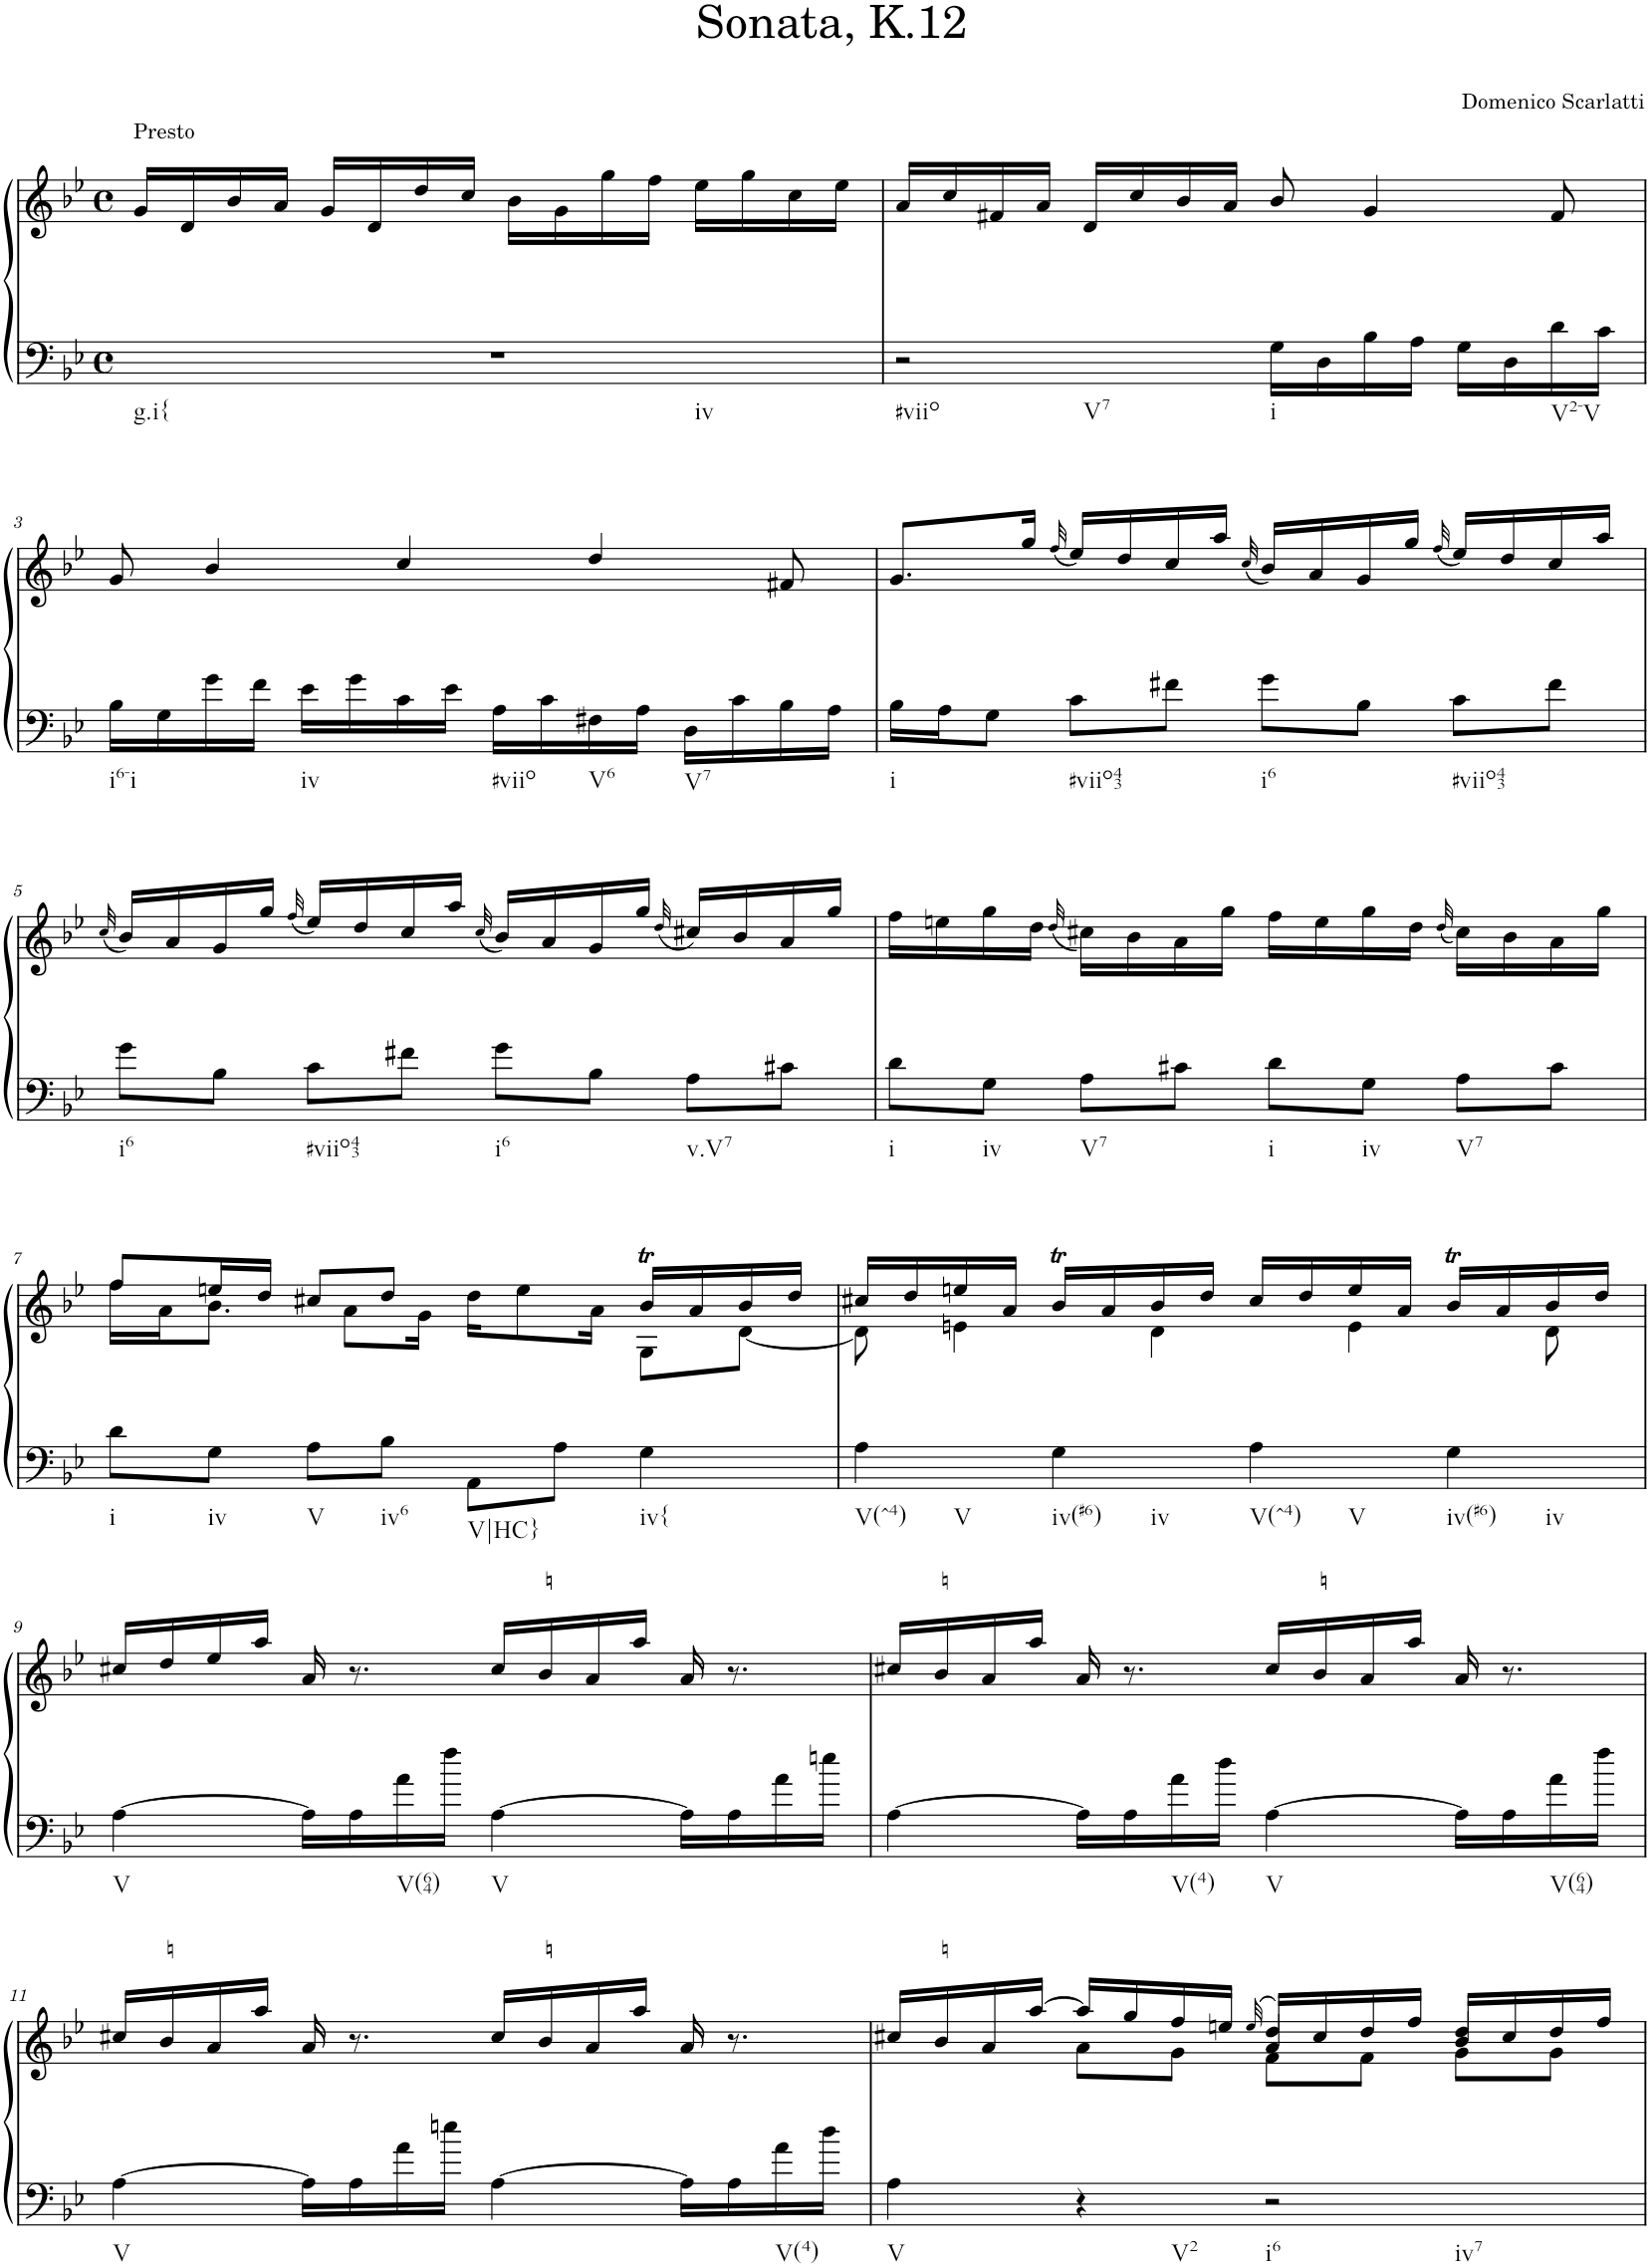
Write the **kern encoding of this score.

**kern	**kern
*part1	*part1
*staff2	*staff1
*I"Piano	*
*I'Pno.	*
*clefF4	*clefG2
*k[b-e-]	*k[b-e-]
*M4/4	*M4/4
*met(c)	*met(c)
=1	=1
!	!LO:TX:a:t=Presto
!LO:TX:b:t=g.i{	!
!LO:TX:b:t=iv	!
1r	16g/LL
.	16d/
.	16b-/
.	16a/JJ
.	16g/LL
.	16d/
.	16dd/
.	16cc/JJ
.	16b-\LL
.	16g\
.	16gg\
.	16ff\JJ
.	16ee-\LL
.	16gg\
.	16cc\
.	16ee-\JJ
=2	=2
!LO:TX:b:t=#viio	!
!LO:TX:b:t=V7	!
2r	16a/LL
.	16cc/
.	16f#X/
.	16a/JJ
.	16d/LL
.	16cc/
.	16b-/
.	16a/JJ
!LO:TX:b:t=i	!
16G\LL	8b-/
16D\	.
16B-\	4g/
16A\JJ	.
16G\LL	.
16D\	.
!LO:TX:b:t=V2-V	!
16d\	8f#/
16c\JJ	.
!!LO:LB:g=z
=3	=3
!LO:TX:b:t=i6-i	!
16B-\LL	8g/
16G\	.
16g\	4b-/
16f\JJ	.
!LO:TX:b:t=iv	!
16e-\LL	.
16g\	.
16c\	4cc/
16e-\JJ	.
!LO:TX:b:t=#viio	!
16A\LL	.
16c\	.
!LO:TX:b:t=V6	!
16F#X\	4dd/
16A\JJ	.
!LO:TX:b:t=V7	!
16D\LL	.
16c\	.
16B-\	8f#X/
16A\JJ	.
=4	=4
!LO:TX:b:t=i	!
16B-\LL	8.g/L
16A\J	.
8G\J	.
.	16gg/Jk
.	(32qff/
!LO:TX:b:t=#viio43	!
8c\L	16ee-/LL)
.	16dd/
8f#X\J	16cc/
.	16aa/JJ
.	(32qcc/
!LO:TX:b:t=i6	!
8g\L	16b-/LL)
.	16a/
8B-\J	16g/
.	16gg/JJ
.	(32qff/
!LO:TX:b:t=#viio43	!
8c\L	16ee-/LL)
.	16dd/
8f#\J	16cc/
.	16aa/JJ
!!LO:LB:g=z
=5	=5
.	(32qcc/
!LO:TX:b:t=i6	!
8g\L	16b-/LL)
.	16a/
8B-\J	16g/
.	16gg/JJ
.	(32qff/
!LO:TX:b:t=#viio43	!
8c\L	16ee-/LL)
.	16dd/
8f#X\J	16cc/
.	16aa/JJ
.	(32qcc/
!LO:TX:b:t=i6	!
8g\L	16b-/LL)
.	16a/
8B-\J	16g/
.	16gg/JJ
.	(32qdd/
!LO:TX:b:t=v.V7	!
8A\L	16cc#X/LL)
.	16b-/
8c#X\J	16a/
.	16gg/JJ
=6	=6
!LO:TX:b:t=i	!
8d\L	16ff\LL
.	16een\
!LO:TX:b:t=iv	!
8G\J	16gg\
.	16dd\JJ
.	(32qdd/
!LO:TX:b:t=V7	!
8A\L	16cc#X\LL)
.	16b-\
8c#X\J	16a\
.	16gg\JJ
!LO:TX:b:t=i	!
8d\L	16ff\LL
.	16ee\
!LO:TX:b:t=iv	!
8G\J	16gg\
.	16dd\JJ
.	(32qdd/
!LO:TX:b:t=V7	!
8A\L	16cc#\LL)
.	16b-\
8c#\J	16a\
.	16gg\JJ
!!LO:LB:g=z
=7	=7
*	*^
!LO:TX:b:t=i	!	!
8d\L	8ff/L	16ff\LL
.	.	16a\J
!LO:TX:b:t=iv	!	!
8G\J	16een/L	8.b-\J
.	16dd/JJ	.
!LO:TX:b:t=V	!	!
8A\L	8cc#X/L	.
.	.	8a\L
!LO:TX:b:t=iv6	!	!
8B-\J	8dd/J	.
.	.	16g\Jk
!LO:TX:b:t=V|HC}	!	!
8AA\L	16dd\KL	4ryy
.	8ee\	.
8A\J	.	.
.	16a\Jk	.
!LO:TX:b:t=iv{	!	!
4G\	16b-T/LL	8G\L
.	16a/	.
.	16b-/	[8d\J
.	16dd/JJ	.
=8	=8	=8
!LO:TX:b:t=V(^4)	!	!
!LO:TX:b:t=V	!	!
4A\	16cc#X/LL	8d\]
.	16dd/	.
.	16een/	4en\
.	16a/JJ	.
!LO:TX:b:t=iv(#6)	!	!
!LO:TX:b:t=iv	!	!
4G\	16b-T/LL	.
.	16a/	.
.	16b-/	4d\
.	16dd/JJ	.
!LO:TX:b:t=V(^4)	!	!
!LO:TX:b:t=V	!	!
4A\	16cc#/LL	.
.	16dd/	.
.	16ee/	4e\
.	16a/JJ	.
!LO:TX:b:t=iv(#6)	!	!
!LO:TX:b:t=iv	!	!
4G\	16b-T/LL	.
.	16a/	.
.	16b-/	8d\
.	16dd/JJ	.
*	*v	*v
!!LO:LB:g=z
=9	=9
!LO:TX:b:t=V	!
[4A\	16cc#X/LL
.	16dd/
.	16ee-/
.	16aa/JJ
16A\LL]	16a/
16A\	8.r
!LO:TX:b:t=V(64)	!
16a\	.
16ff\JJ	.
!LO:TX:b:t=V	!
[4A\	16cc#/LL
!	!LO:TX:a:t=♮
.	16b-/
.	16a/
.	16aa/JJ
16A\LL]	16a/
16A\	8.r
16a\	.
16een\JJ	.
=10	=10
[4A\	16cc#X/LL
!	!LO:TX:a:t=♮
.	16b-/
.	16a/
.	16aa/JJ
16A\LL]	16a/
16A\	8.r
!LO:TX:b:t=V(4)	!
16a\	.
16dd\JJ	.
!LO:TX:b:t=V	!
[4A\	16cc#/LL
!	!LO:TX:a:t=♮
.	16b-/
.	16a/
.	16aa/JJ
16A\LL]	16a/
16A\	8.r
!LO:TX:b:t=V(64)	!
16a\	.
16ff\JJ	.
!!LO:LB:g=z
=11	=11
!LO:TX:b:t=V	!
[4A\	16cc#X/LL
!	!LO:TX:a:t=♮
.	16b-/
.	16a/
.	16aa/JJ
16A\LL]	16a/
16A\	8.r
16a\	.
16een\JJ	.
[4A\	16cc#/LL
!	!LO:TX:a:t=♮
.	16b-/
.	16a/
.	16aa/JJ
16A\LL]	16a/
16A\	8.r
!LO:TX:b:t=V(4)	!
16a\	.
16dd\JJ	.
=12	=12
*	*^
*	*	*^
!LO:TX:b:t=V	!	!	!
4A\	16cc#X/LL	4ryy	2ryy
!	!LO:TX:a:t=♮	!	!
.	16b-/	.	.
.	16a/	.	.
.	[16aa/JJ	.	.
!LO:TX:b:t=V2	!	!	!
4r	16aa/LL]	8a\L	.
.	16gg/	.	.
.	16ff/	8g\J	.
.	16een/JJ	.	.
.	(32qee/	.	.
!LO:TX:b:t=i6	!	!	!
!LO:TX:b:t=iv7	!	!	!
2r	16dd/LL)	8f\L	4a/
.	16cc#/	.	.
.	16dd/	8f\J	.
.	16ff/JJ	.	.
.	16dd/LL	8g\L	4b-/
.	16cc#/	.	.
.	16dd/	8g\J	.
.	16ff/JJ	.	.
*	*v	*v	*v
=	=
*-	*-
